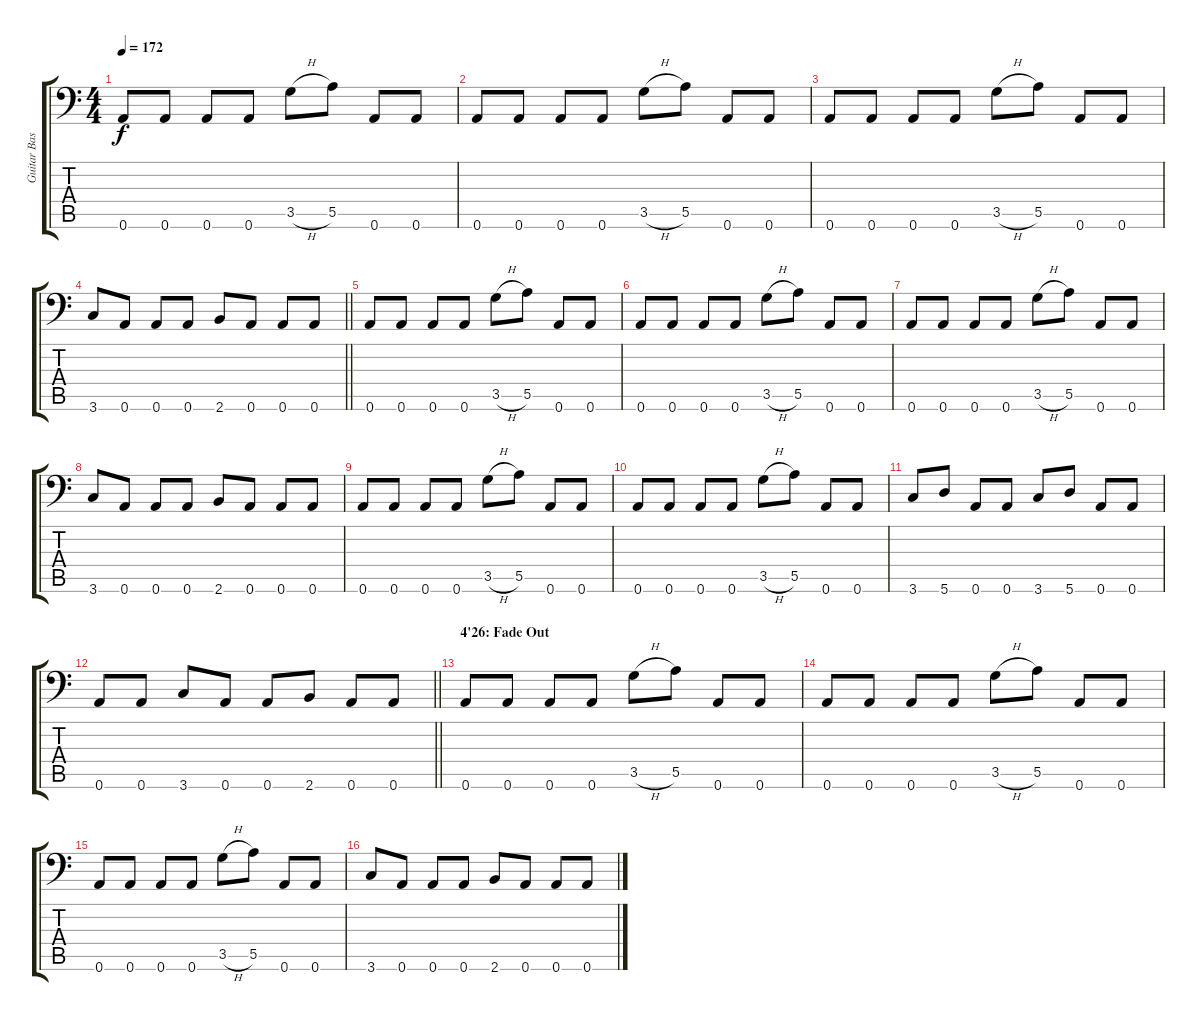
\track ("Guitar Bass" "Guitar Bas") {instrument electricbassfinger}
\staff {score tabs}
\tuning (B3 Gb3 D3 A2 E2 A1) {hide}
\ts (4 4)
\tempo 172
\clef f4
\ks c
0.6.8{dy f} 0.6.8 0.6.8 0.6.8 3.5{h}.8 5.5.8 0.6.8 0.6.8 |
0.6.8 0.6.8 0.6.8 0.6.8 3.5{h}.8 5.5.8 0.6.8 0.6.8 |
0.6.8 0.6.8 0.6.8 0.6.8 3.5{h}.8 5.5.8 0.6.8 0.6.8 |
\barLineRight lightlight
3.6.8 0.6.8 0.6.8 0.6.8 2.6.8 0.6.8 0.6.8 0.6.8 |
0.6.8 0.6.8 0.6.8 0.6.8 3.5{h}.8 5.5.8 0.6.8 0.6.8 |
0.6.8 0.6.8 0.6.8 0.6.8 3.5{h}.8 5.5.8 0.6.8 0.6.8 |
0.6.8 0.6.8 0.6.8 0.6.8 3.5{h}.8 5.5.8 0.6.8 0.6.8 |
3.6.8 0.6.8 0.6.8 0.6.8 2.6.8 0.6.8 0.6.8 0.6.8 |
0.6.8 0.6.8 0.6.8 0.6.8 3.5{h}.8 5.5.8 0.6.8 0.6.8 |
0.6.8 0.6.8 0.6.8 0.6.8 3.5{h}.8 5.5.8 0.6.8 0.6.8 |
3.6.8 5.6.8 0.6.8 0.6.8 3.6.8 5.6.8 0.6.8 0.6.8 |
\barLineRight lightlight
0.6.8 0.6.8 3.6.8 0.6.8 0.6.8 2.6.8 0.6.8 0.6.8 |
\section ("" "4'26: Fade Out")
0.6.8{volume 8} 0.6.8 0.6.8 0.6.8 3.5{h}.8 5.5.8 0.6.8 0.6.8 |
0.6.8 0.6.8 0.6.8 0.6.8 3.5{h}.8 5.5.8 0.6.8 0.6.8 |
0.6.8 0.6.8 0.6.8 0.6.8 3.5{h}.8 5.5.8 0.6.8 0.6.8 |
3.6.8 0.6.8 0.6.8 0.6.8 2.6.8 0.6.8 0.6.8 0.6.8
